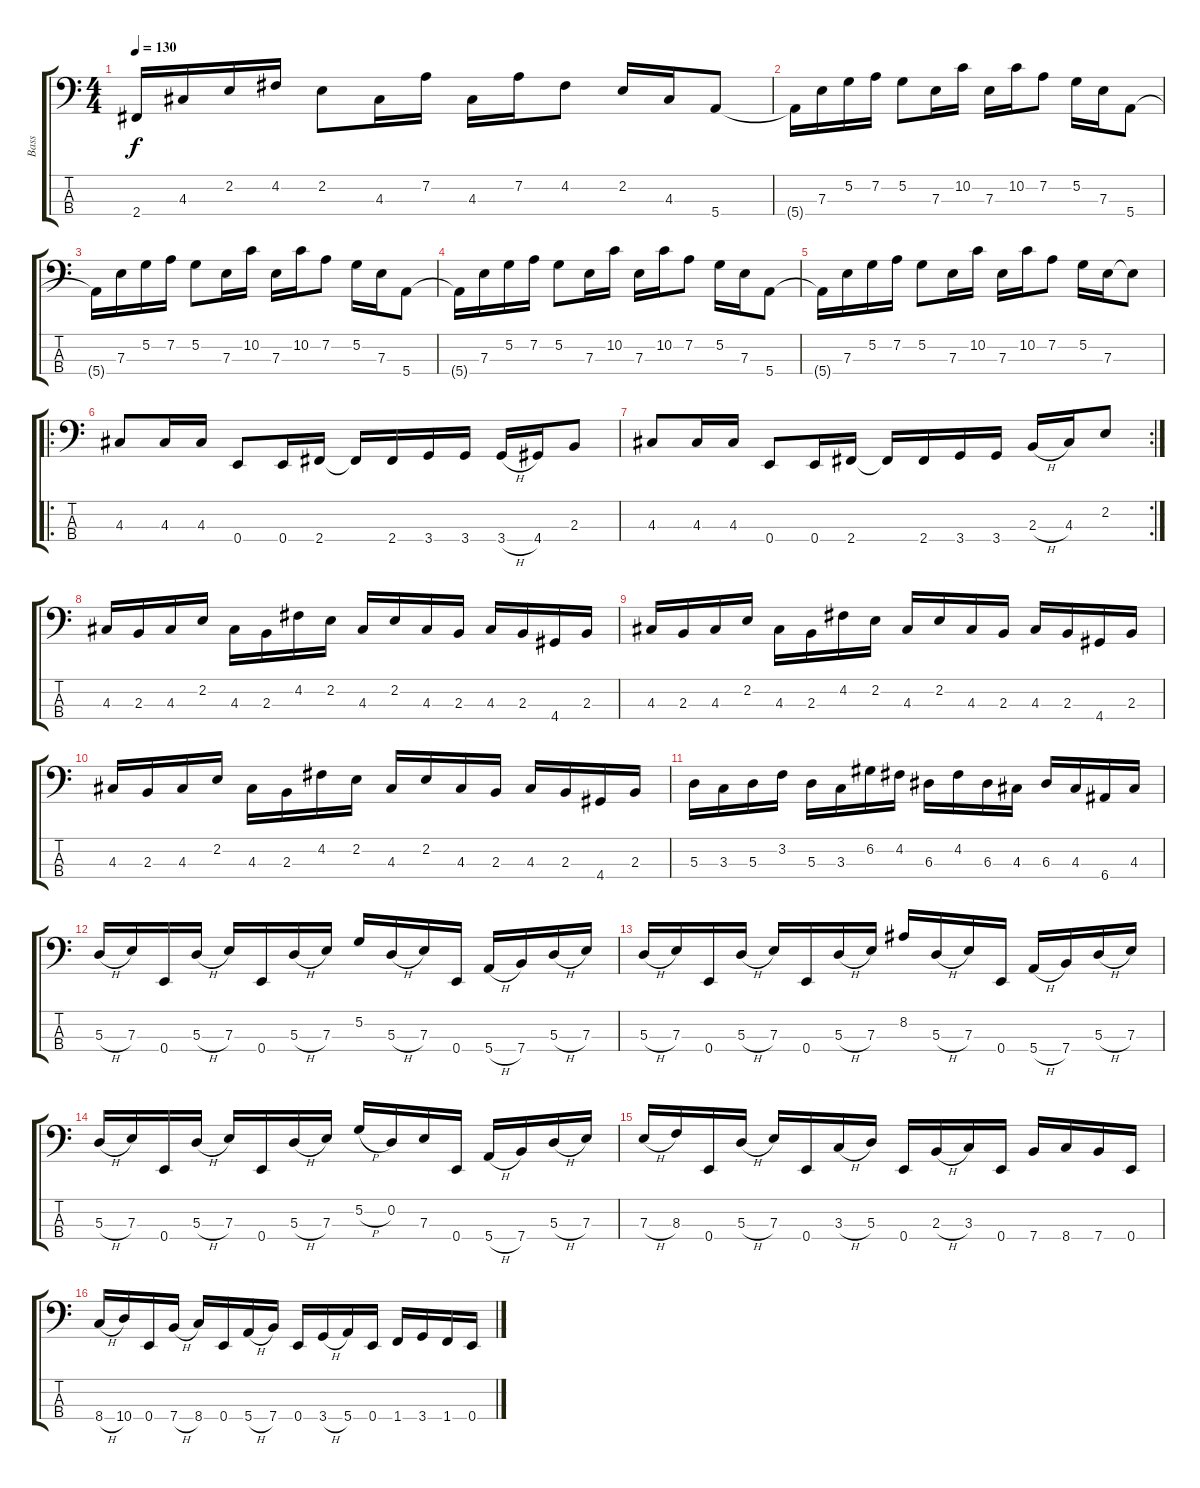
\track ("Bass" "Bass") {instrument electricbasspick}
\staff {score tabs}
\tuning (G2 D2 A1 E1) {hide}
\ts (4 4)
\tempo 130
\clef f4
\ks c
2.4{t}.16{dy f} 4.3.16 2.2.16 4.2.16 2.2.8 4.3.16 7.2.16 4.3.16 7.2.16 4.2.8 2.2.16 4.3.16 5.4.8 |
5.4{t}.16 7.3.16 5.2.16 7.2.16 5.2.8 7.3.16 10.2.16 7.3.16 10.2.16 7.2.8 5.2.16 7.3.16 5.4.8 |
5.4{t}.16 7.3.16 5.2.16 7.2.16 5.2.8 7.3.16 10.2.16 7.3.16 10.2.16 7.2.8 5.2.16 7.3.16 5.4.8 |
5.4{t}.16 7.3.16 5.2.16 7.2.16 5.2.8 7.3.16 10.2.16 7.3.16 10.2.16 7.2.8 5.2.16 7.3.16 5.4.8 |
5.4{t}.16 7.3.16 5.2.16 7.2.16 5.2.8 7.3.16 10.2.16 7.3.16 10.2.16 7.2.8 5.2.16 7.3.16 7.3{t}.8 |
\ro
4.3.8 4.3.16 4.3.16 0.4.8 0.4.16 2.4.16 2.4{t}.16 2.4.16 3.4.16 3.4.16 3.4{h}.16 4.4.16 2.3.8 |
\rc 2
4.3.8 4.3.16 4.3.16 0.4.8 0.4.16 2.4.16 2.4{t}.16 2.4.16 3.4.16 3.4.16 2.3{h}.16 4.3.16 2.2.8 |
4.3.16 2.3.16 4.3.16 2.2.16 4.3.16 2.3.16 4.2.16 2.2.16 4.3.16 2.2.16 4.3.16 2.3.16 4.3.16 2.3.16 4.4.16 2.3.16 |
4.3.16 2.3.16 4.3.16 2.2.16 4.3.16 2.3.16 4.2.16 2.2.16 4.3.16 2.2.16 4.3.16 2.3.16 4.3.16 2.3.16 4.4.16 2.3.16 |
4.3.16 2.3.16 4.3.16 2.2.16 4.3.16 2.3.16 4.2.16 2.2.16 4.3.16 2.2.16 4.3.16 2.3.16 4.3.16 2.3.16 4.4.16 2.3.16 |
5.3.16 3.3.16 5.3.16 3.2.16 5.3.16 3.3.16 6.2.16 4.2.16 6.3.16 4.2.16 6.3.16 4.3.16 6.3.16 4.3.16 6.4.16 4.3.16 |
5.3{h}.16 7.3.16 0.4.16 5.3{h}.16 7.3.16 0.4.16 5.3{h}.16 7.3.16 5.2.16 5.3{h}.16 7.3.16 0.4.16 5.4{h}.16 7.4.16 5.3{h}.16 7.3.16 |
5.3{h}.16 7.3.16 0.4.16 5.3{h}.16 7.3.16 0.4.16 5.3{h}.16 7.3.16 8.2.16 5.3{h}.16 7.3.16 0.4.16 5.4{h}.16 7.4.16 5.3{h}.16 7.3.16 |
5.3{h}.16 7.3.16 0.4.16 5.3{h}.16 7.3.16 0.4.16 5.3{h}.16 7.3.16 5.2{h}.16 0.2.16 7.3.16 0.4.16 5.4{h}.16 7.4.16 5.3{h}.16 7.3.16 |
7.3{h}.16 8.3.16 0.4.16 5.3{h}.16 7.3.16 0.4.16 3.3{h}.16 5.3.16 0.4.16 2.3{h}.16 3.3.16 0.4.16 7.4.16 8.4.16 7.4.16 0.4.16 |
8.4{h}.16 10.4.16 0.4.16 7.4{h}.16 8.4.16 0.4.16 5.4{h}.16 7.4.16 0.4.16 3.4{h}.16 5.4.16 0.4.16 1.4.16 3.4.16 1.4.16 0.4.16
